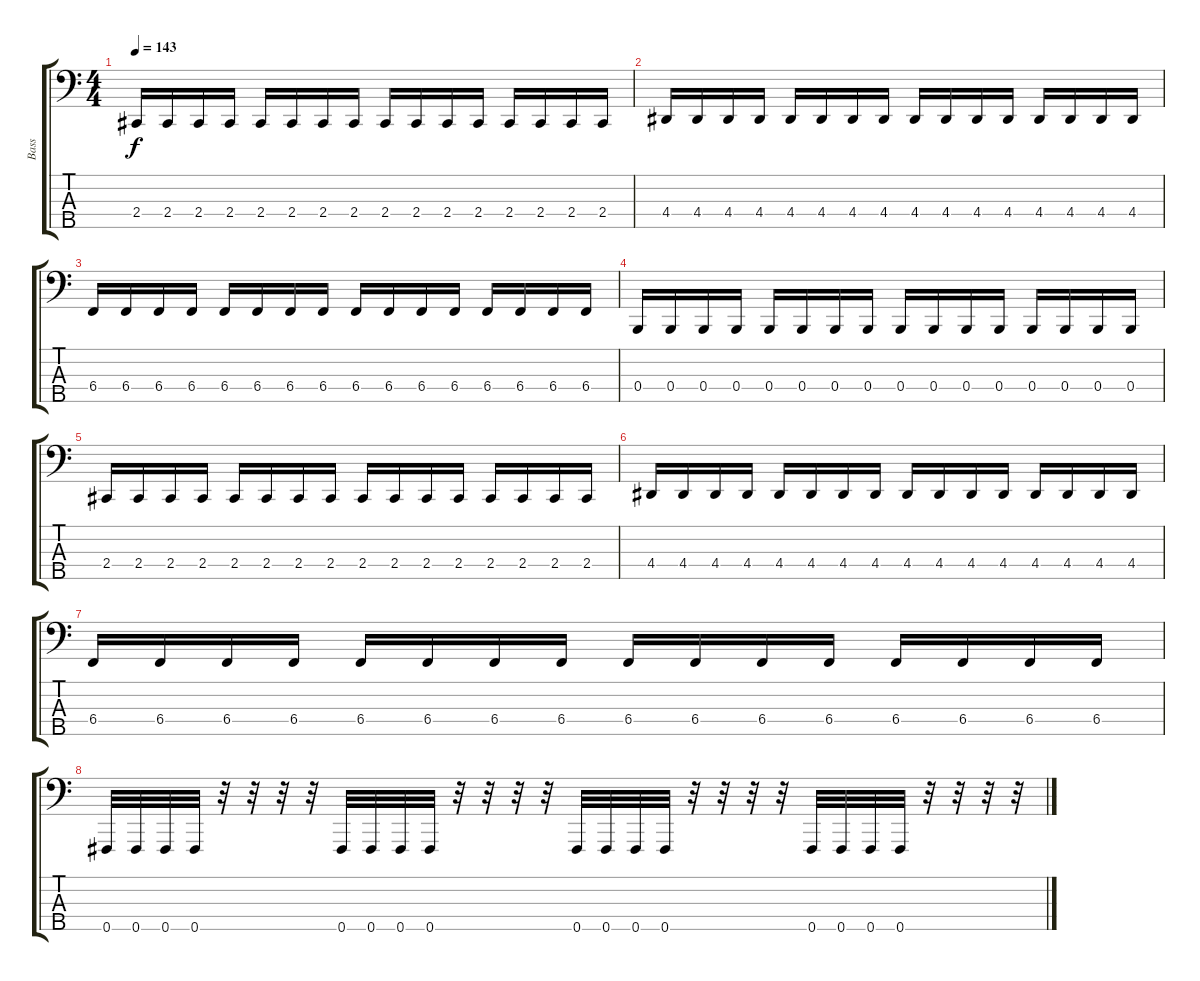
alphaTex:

\track ("Bass" "Bass") {instrument electricbasspick}
\staff {score tabs}
\tuning (D2 A1 E1 B0 Gb0) {hide}
\ts (4 4)
\tempo 143
\clef f4
\ks c
2.4.16{dy f} 2.4.16 2.4.16 2.4.16 2.4.16 2.4.16 2.4.16 2.4.16 2.4.16 2.4.16 2.4.16 2.4.16 2.4.16 2.4.16 2.4.16 2.4.16 |
4.4.16 4.4.16 4.4.16 4.4.16 4.4.16 4.4.16 4.4.16 4.4.16 4.4.16 4.4.16 4.4.16 4.4.16 4.4.16 4.4.16 4.4.16 4.4.16 |
6.4.16 6.4.16 6.4.16 6.4.16 6.4.16 6.4.16 6.4.16 6.4.16 6.4.16 6.4.16 6.4.16 6.4.16 6.4.16 6.4.16 6.4.16 6.4.16 |
0.4.16 0.4.16 0.4.16 0.4.16 0.4.16 0.4.16 0.4.16 0.4.16 0.4.16 0.4.16 0.4.16 0.4.16 0.4.16 0.4.16 0.4.16 0.4.16 |
2.4.16 2.4.16 2.4.16 2.4.16 2.4.16 2.4.16 2.4.16 2.4.16 2.4.16 2.4.16 2.4.16 2.4.16 2.4.16 2.4.16 2.4.16 2.4.16 |
4.4.16 4.4.16 4.4.16 4.4.16 4.4.16 4.4.16 4.4.16 4.4.16 4.4.16 4.4.16 4.4.16 4.4.16 4.4.16 4.4.16 4.4.16 4.4.16 |
6.4.16 6.4.16 6.4.16 6.4.16 6.4.16 6.4.16 6.4.16 6.4.16 6.4.16 6.4.16 6.4.16 6.4.16 6.4.16 6.4.16 6.4.16 6.4.16 |
0.5.32 0.5.32 0.5.32 0.5.32 r.32 r.32 r.32 r.32 0.5.32 0.5.32 0.5.32 0.5.32 r.32 r.32 r.32 r.32 0.5.32 0.5.32 0.5.32 0.5.32 r.32 r.32 r.32 r.32 0.5.32 0.5.32 0.5.32 0.5.32 r.32 r.32 r.32 r.32
